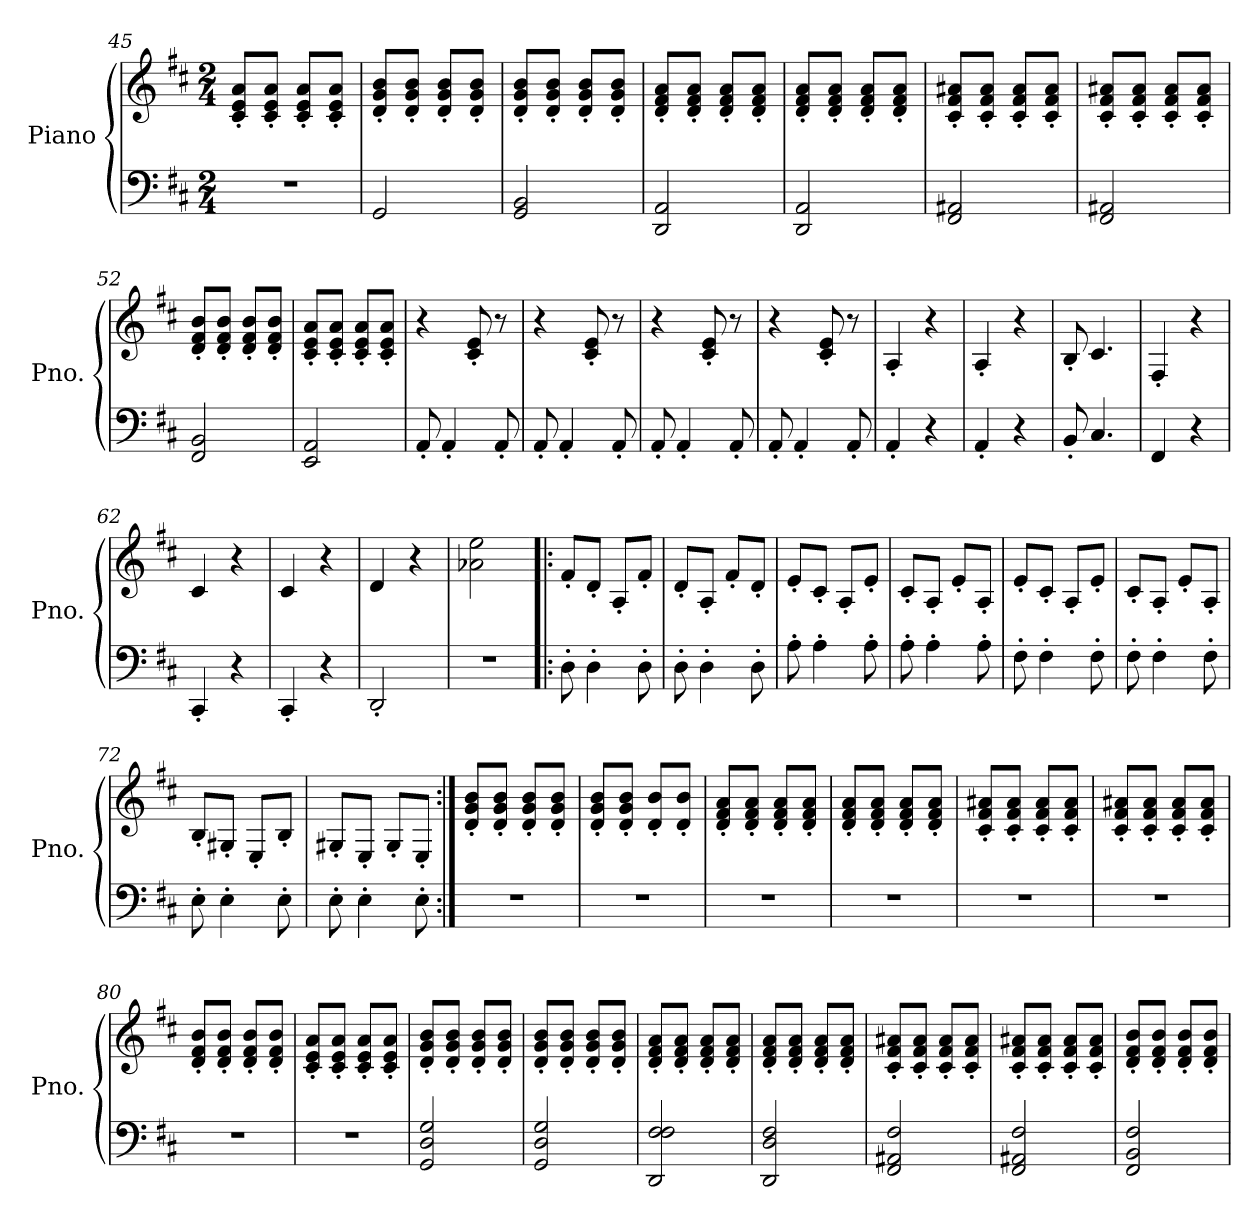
**kern	**kern
*part1	*part1
*staff2	*staff1
*I"Piano	*
*I'Pno.	*
*clefF4	*clefG2
*k[f#c#]	*k[f#c#]
*M2/4	*M2/4
=45	=45
2r	8c#/' 8e/' 8a/'L
.	8c#/' 8e/' 8a/'J
.	8c#/' 8e/' 8a/'L
.	8c#/' 8e/' 8a/'J
=46	=46
2GG/	8d/' 8g/' 8b/'L
.	8d/' 8g/' 8b/'J
.	8d/' 8g/' 8b/'L
.	8d/' 8g/' 8b/'J
=47	=47
2GG/ 2BB/	8d/' 8g/' 8b/'L
.	8d/' 8g/' 8b/'J
.	8d/' 8g/' 8b/'L
.	8d/' 8g/' 8b/'J
!!LO:LB:g=z
=48	=48
2DD/ 2AA/	8d/' 8f#/' 8a/'L
.	8d/' 8f#/' 8a/'J
.	8d/' 8f#/' 8a/'L
.	8d/' 8f#/' 8a/'J
=49	=49
2DD/ 2AA/	8d/' 8f#/' 8a/'L
.	8d/' 8f#/' 8a/'J
.	8d/' 8f#/' 8a/'L
.	8d/' 8f#/' 8a/'J
=50	=50
2FF#/ 2AA#X/	8c#/' 8f#/' 8a#X/'L
.	8c#/' 8f#/' 8a#/'J
.	8c#/' 8f#/' 8a#/'L
.	8c#/' 8f#/' 8a#/'J
=51	=51
2FF#/ 2AA#X/	8c#/' 8f#/' 8a#X/'L
.	8c#/' 8f#/' 8a#/'J
.	8c#/' 8f#/' 8a#/'L
.	8c#/' 8f#/' 8a#/'J
=52	=52
2FF#/ 2BB/	8d/' 8f#/' 8b/'L
.	8d/' 8f#/' 8b/'J
.	8d/' 8f#/' 8b/'L
.	8d/' 8f#/' 8b/'J
=53	=53
2EE/ 2AA/	8c#/' 8e/' 8a/'L
.	8c#/' 8e/' 8a/'J
.	8c#/' 8e/' 8a/'L
.	8c#/' 8e/' 8a/'J
=54	=54
8AA'/	4r
4AA'/	.
.	8c#/' 8e/'
8AA'/	8r
=55	=55
8AA'/	4r
4AA'/	.
.	8c#/' 8e/'
8AA'/	8r
!!LO:LB:g=z
=56	=56
8AA'/	4r
4AA'/	.
.	8c#/' 8e/'
8AA'/	8r
=57	=57
8AA'/	4r
4AA'/	.
.	8c#/' 8e/'
8AA'/	8r
=58	=58
4AA'/	4A'/
4r	4r
=59	=59
4AA'/	4A'/
4r	4r
=60	=60
8BB'/	8B'/
4.C#/	4.c#/
=61	=61
4FF#/	4F#'/
4r	4r
=62	=62
4CC#'/	4c#/
4r	4r
=63	=63
4CC#'/	4c#/
4r	4r
=64	=64
2DD'/	4d/
.	4r
=65	=65
2r	2a-X\ 2ee\
=66!|:	=66!|:
8D'\	8f#'/L
4D'\	8d'/J
.	8A'/L
8D'\	8f#'/J
!!LO:LB:g=z
=67	=67
8D'\	8d'/L
4D'\	8A'/J
.	8f#'/L
8D'\	8d'/J
=68	=68
8A'\	8e'/L
4A'\	8c#'/J
.	8A'/L
8A'\	8e'/J
=69	=69
8A'\	8c#'/L
4A'\	8A'/J
.	8e'/L
8A'\	8A'/J
=70	=70
8F#'\	8e'/L
4F#'\	8c#'/J
.	8A'/L
8F#'\	8e'/J
=71	=71
8F#'\	8c#'/L
4F#'\	8A'/J
.	8e'/L
8F#'\	8A'/J
=72	=72
8E'\	8B'/L
4E'\	8G#X'/J
.	8E'/L
8E'\	8B'/J
=73	=73
8E'\	8G#X'/L
4E'\	8E'/J
.	8G#'/L
8E'\	8E'/J
=74:|!	=74:|!
2r	8d/' 8g/' 8b/'L
.	8d/' 8g/' 8b/'J
.	8d/' 8g/' 8b/'L
.	8d/' 8g/' 8b/'J
!!LO:LB:g=z
=75	=75
2r	8d/' 8g/' 8b/'L
.	8d/' 8g/' 8b/'J
.	8d/' 8b/'L
.	8d/' 8b/'J
=76	=76
2r	8d/' 8f#/' 8a/'L
.	8d/' 8f#/' 8a/'J
.	8d/' 8f#/' 8a/'L
.	8d/' 8f#/' 8a/'J
=77	=77
2r	8d/' 8f#/' 8a/'L
.	8d/' 8f#/' 8a/'J
.	8d/' 8f#/' 8a/'L
.	8d/' 8f#/' 8a/'J
=78	=78
2r	8c#/' 8f#/' 8a#X/'L
.	8c#/' 8f#/' 8a#/'J
.	8c#/' 8f#/' 8a#/'L
.	8c#/' 8f#/' 8a#/'J
=79	=79
2r	8c#/' 8f#/' 8a#X/'L
.	8c#/' 8f#/' 8a#/'J
.	8c#/' 8f#/' 8a#/'L
.	8c#/' 8f#/' 8a#/'J
=80	=80
2r	8d/' 8f#/' 8b/'L
.	8d/' 8f#/' 8b/'J
.	8d/' 8f#/' 8b/'L
.	8d/' 8f#/' 8b/'J
=81	=81
2r	8c#/' 8e/' 8a/'L
.	8c#/' 8e/' 8a/'J
.	8c#/' 8e/' 8a/'L
.	8c#/' 8e/' 8a/'J
=82	=82
2GG/ 2D/ 2G/	8d/' 8g/' 8b/'L
.	8d/' 8g/' 8b/'J
.	8d/' 8g/' 8b/'L
.	8d/' 8g/' 8b/'J
!!LO:PB:g=z
=83	=83
2GG/ 2D/ 2G/	8d/' 8g/' 8b/'L
.	8d/' 8g/' 8b/'J
.	8d/' 8g/' 8b/'L
.	8d/' 8g/' 8b/'J
=84	=84
2DD/ 2F#/ 2F#/	8d/' 8f#/' 8a/'L
.	8d/' 8f#/' 8a/'J
.	8d/' 8f#/' 8a/'L
.	8d/' 8f#/' 8a/'J
=85	=85
2DD/ 2D/ 2F#/	8d/' 8f#/' 8a/'L
.	8d/' 8f#/' 8a/'J
.	8d/' 8f#/' 8a/'L
.	8d/' 8f#/' 8a/'J
=86	=86
2FF#/ 2AA#X/ 2F#/	8c#/' 8f#/' 8a#X/'L
.	8c#/' 8f#/' 8a#/'J
.	8c#/' 8f#/' 8a#/'L
.	8c#/' 8f#/' 8a#/'J
=87	=87
2FF#/ 2AA#X/ 2F#/	8c#/' 8f#/' 8a#X/'L
.	8c#/' 8f#/' 8a#/'J
.	8c#/' 8f#/' 8a#/'L
.	8c#/' 8f#/' 8a#/'J
=88	=88
2FF#/ 2BB/ 2F#/	8d/' 8f#/' 8b/'L
.	8d/' 8f#/' 8b/'J
.	8d/' 8f#/' 8b/'L
.	8d/' 8f#/' 8b/'J
=	=
*-	*-
